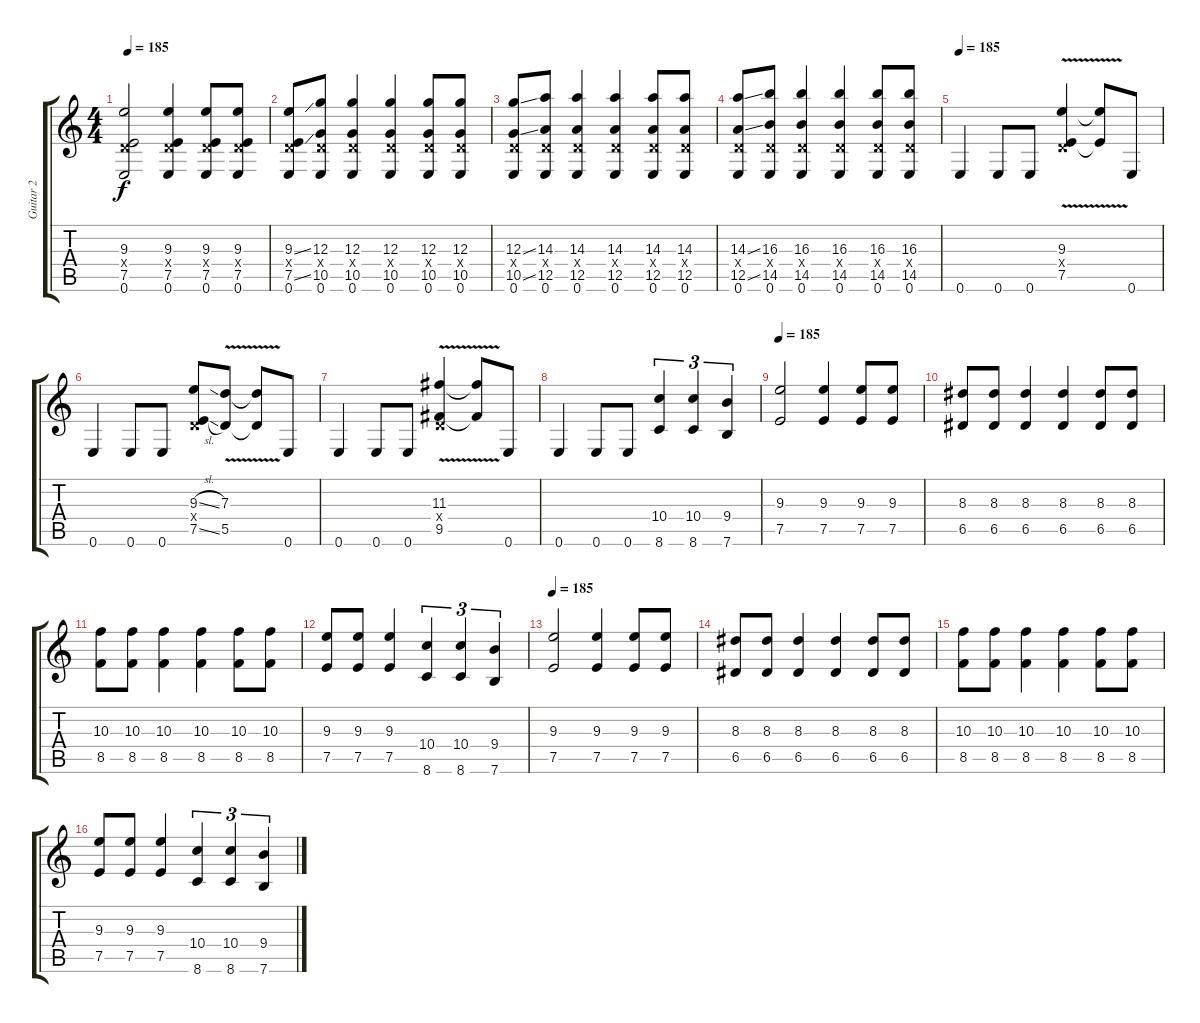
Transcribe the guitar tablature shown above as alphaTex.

\track ("Guitar 2" "Guitar 2") {instrument distortionguitar}
\staff {score tabs}
\tuning (E4 B3 G3 D3 A2 E2) {hide}
\ts (4 4)
\tempo 185
\clef g2
\ks c
(9.3 0.4{x} 7.5 0.6).2{dy f volume 9} (9.3 0.4{x} 7.5 0.6).4 (9.3 0.4{x} 7.5 0.6).8 (9.3 0.4{x} 7.5 0.6).8 |
(9.3{ss} 0.4{x} 7.5{ss} 0.6).8 (12.3 0.4{x} 10.5 0.6).8 (12.3 0.4{x} 10.5 0.6).4 (12.3 0.4{x} 10.5 0.6).4 (12.3 0.4{x} 10.5 0.6).8 (12.3 0.4{x} 10.5 0.6).8 |
(12.3{ss} 0.4{x} 10.5{ss} 0.6).8 (14.3 0.4{x} 12.5 0.6).8 (14.3 0.4{x} 12.5 0.6).4 (14.3 0.4{x} 12.5 0.6).4 (14.3 0.4{x} 12.5 0.6).8 (14.3 0.4{x} 12.5 0.6).8 |
(14.3{ss} 0.4{x} 12.5{ss} 0.6).8 (16.3 0.4{x} 14.5 0.6).8 (16.3 0.4{x} 14.5 0.6).4 (16.3 0.4{x} 14.5 0.6).4 (16.3 0.4{x} 14.5 0.6).8 (16.3 0.4{x} 14.5 0.6).8 |
\tempo 185
0.6.4{volume 11} 0.6.8 0.6.8 (9.3{v} 0.4{x} 7.5{v}).4 (9.3{t} 7.5{t}).8 0.6.8 |
0.6.4 0.6.8 0.6.8 (9.3{sl} 0.4{x} 7.5{sl}).8 (7.3{v} 5.5{v}).8 (7.3{t} 5.5{t}).8 0.6.8 |
0.6.4 0.6.8 0.6.8 (11.3{v} 0.4{x} 9.5{v}).4 (11.3{t} 9.5{t}).8 0.6.8 |
0.6.4 0.6.8 0.6.8 (10.4 8.6).4{tu (3 2)} (10.4 8.6).4{tu (3 2)} (9.4 7.6).4{tu (3 2)} |
\tempo 185
(9.3 7.5).2 (9.3 7.5).4 (9.3 7.5).8 (9.3 7.5).8 |
(8.3 6.5).8 (8.3 6.5).8 (8.3 6.5).4 (8.3 6.5).4 (8.3 6.5).8 (8.3 6.5).8 |
(10.3 8.5).8 (10.3 8.5).8 (10.3 8.5).4 (10.3 8.5).4 (10.3 8.5).8 (10.3 8.5).8 |
(9.3 7.5).8 (9.3 7.5).8 (9.3 7.5).4 (10.4 8.6).4{tu (3 2)} (10.4 8.6).4{tu (3 2)} (9.4 7.6).4{tu (3 2)} |
\tempo 185
(9.3 7.5).2 (9.3 7.5).4 (9.3 7.5).8 (9.3 7.5).8 |
(8.3 6.5).8 (8.3 6.5).8 (8.3 6.5).4 (8.3 6.5).4 (8.3 6.5).8 (8.3 6.5).8 |
(10.3 8.5).8 (10.3 8.5).8 (10.3 8.5).4 (10.3 8.5).4 (10.3 8.5).8 (10.3 8.5).8 |
(9.3 7.5).8 (9.3 7.5).8 (9.3 7.5).4 (10.4 8.6).4{tu (3 2)} (10.4 8.6).4{tu (3 2)} (9.4 7.6).4{tu (3 2)}
